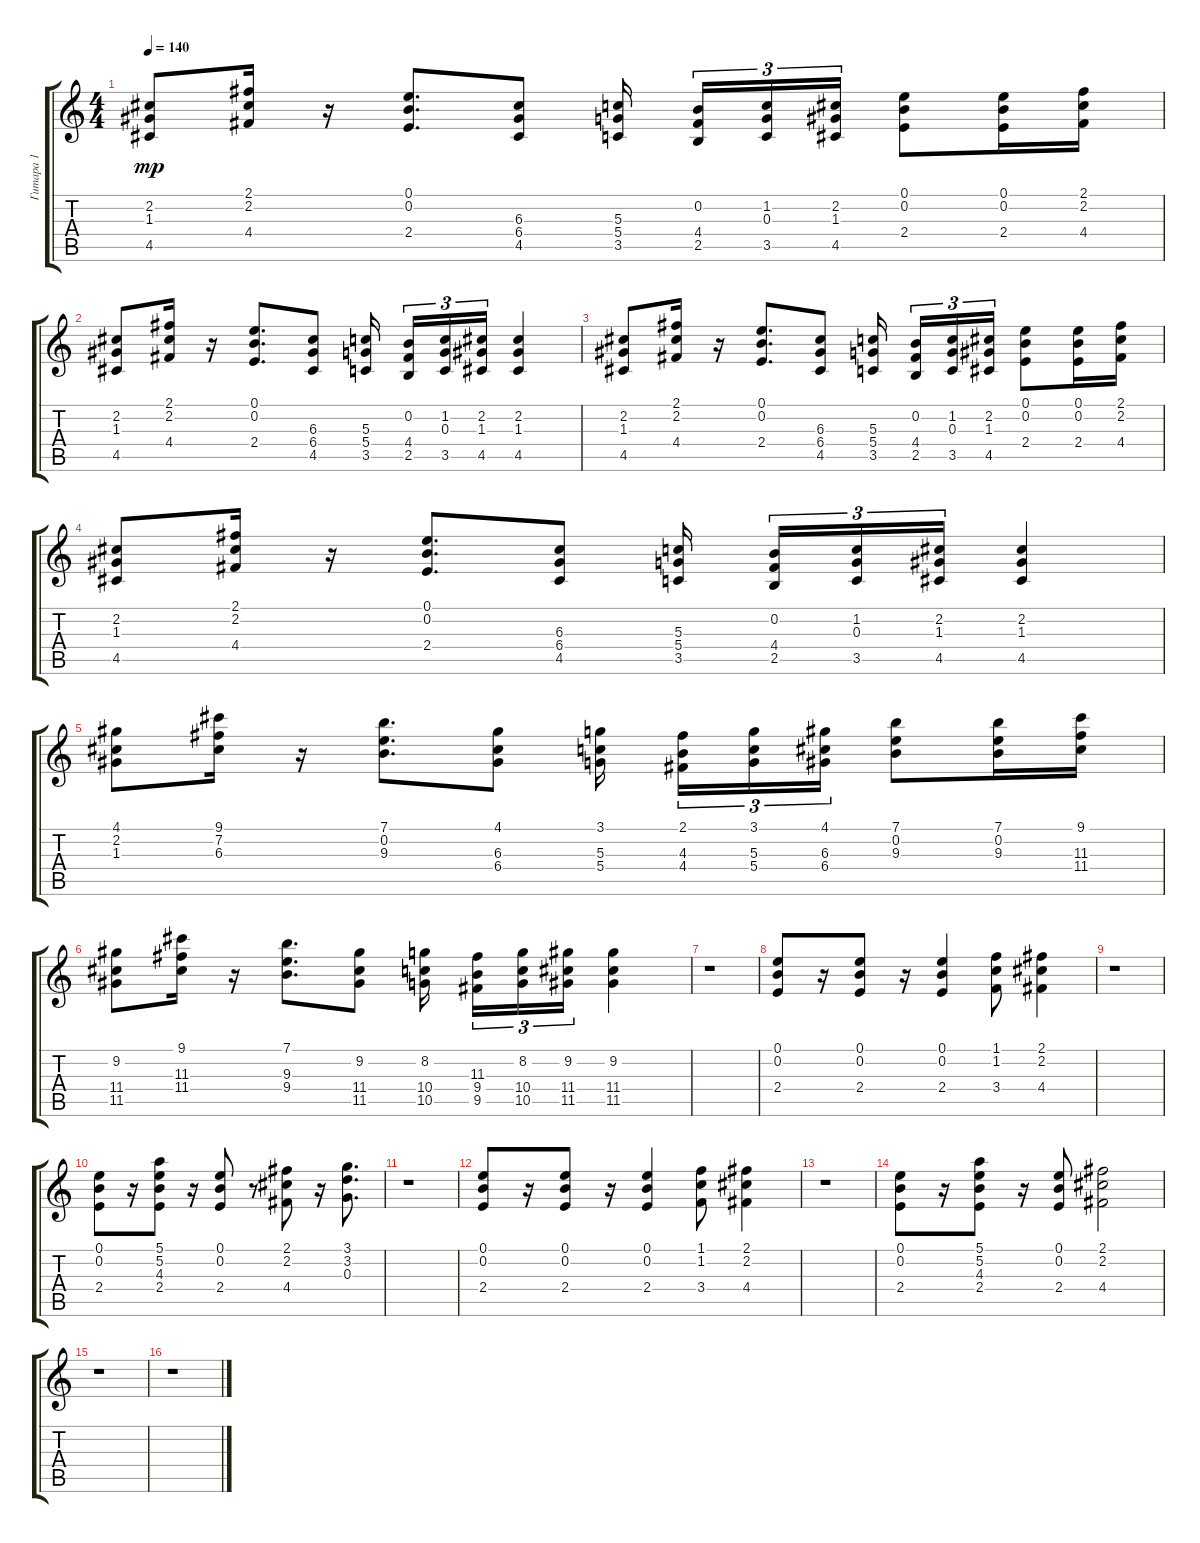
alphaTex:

\track ("Гитара 1" "Гитара 1") {instrument distortionguitar}
\staff {score tabs}
\tuning (E4 B3 G3 D3 A2 E2) {hide}
\ts (4 4)
\tempo 140
\clef g2
\ks c
(2.2 1.3 4.5).8{dy mp} (2.1 2.2 4.4).16 r.16 (0.1 0.2 2.4).8{d} (6.3 6.4 4.5).8 (5.3 5.4 3.5).16{beam splitsecondary} (0.2 4.4 2.5).16{tu (3 2)} (1.2 0.3 3.5).16{tu (3 2)} (2.2 1.3 4.5).16{tu (3 2)} (0.1 0.2 2.4).8 (0.1 0.2 2.4).16 (2.1 2.2 4.4).16 |
(2.2 1.3 4.5).8 (2.1 2.2 4.4).16 r.16 (0.1 0.2 2.4).8{d} (6.3 6.4 4.5).8 (5.3 5.4 3.5).16{beam splitsecondary} (0.2 4.4 2.5).16{tu (3 2)} (1.2 0.3 3.5).16{tu (3 2)} (2.2 1.3 4.5).16{tu (3 2)} (2.2 1.3 4.5).4 |
(2.2 1.3 4.5).8 (2.1 2.2 4.4).16 r.16 (0.1 0.2 2.4).8{d} (6.3 6.4 4.5).8 (5.3 5.4 3.5).16{beam splitsecondary} (0.2 4.4 2.5).16{tu (3 2)} (1.2 0.3 3.5).16{tu (3 2)} (2.2 1.3 4.5).16{tu (3 2)} (0.1 0.2 2.4).8 (0.1 0.2 2.4).16 (2.1 2.2 4.4).16 |
(2.2 1.3 4.5).8 (2.1 2.2 4.4).16 r.16 (0.1 0.2 2.4).8{d} (6.3 6.4 4.5).8 (5.3 5.4 3.5).16{beam splitsecondary} (0.2 4.4 2.5).16{tu (3 2)} (1.2 0.3 3.5).16{tu (3 2)} (2.2 1.3 4.5).16{tu (3 2)} (2.2 1.3 4.5).4 |
(4.1 2.2 1.3).8 (9.1 7.2 6.3).16 r.16 (7.1 0.2 9.3).8{d} (4.1 6.3 6.4).8 (3.1 5.3 5.4).16{beam splitsecondary} (2.1 4.3 4.4).16{tu (3 2)} (3.1 5.3 5.4).16{tu (3 2)} (4.1 6.3 6.4).16{tu (3 2)} (7.1 0.2 9.3).8 (7.1 0.2 9.3).16 (9.1 11.3 11.4).16 |
(9.2 11.4 11.5).8 (9.1 11.3 11.4).16 r.16 (7.1 9.3 9.4).8{d} (9.2 11.4 11.5).8 (8.2 10.4 10.5).16{beam splitsecondary} (11.3 9.4 9.5).16{tu (3 2)} (8.2 10.4 10.5).16{tu (3 2)} (9.2 11.4 11.5).16{tu (3 2)} (9.2 11.4 11.5).4 |
r.1 |
(0.1 0.2 2.4).8 r.16 (0.1 0.2 2.4).8 r.16 (0.1 0.2 2.4).4 (1.1 1.2 3.4).8 (2.1 2.2 4.4).4 |
r.1 |
(0.1 0.2 2.4).8 r.16 (5.1 5.2 4.3 2.4).8 r.16 (0.1 0.2 2.4).8 r.8 (2.1 2.2 4.4).8 r.16 (3.1 3.2 0.3).8{d} |
r.1 |
(0.1 0.2 2.4).8 r.16 (0.1 0.2 2.4).8 r.16 (0.1 0.2 2.4).4 (1.1 1.2 3.4).8 (2.1 2.2 4.4).4 |
r.1 |
(0.1 0.2 2.4).8 r.16 (5.1 5.2 4.3 2.4).8 r.16 (0.1 0.2 2.4).8 (2.1 2.2 4.4).2 |
r.1 |
r.1
